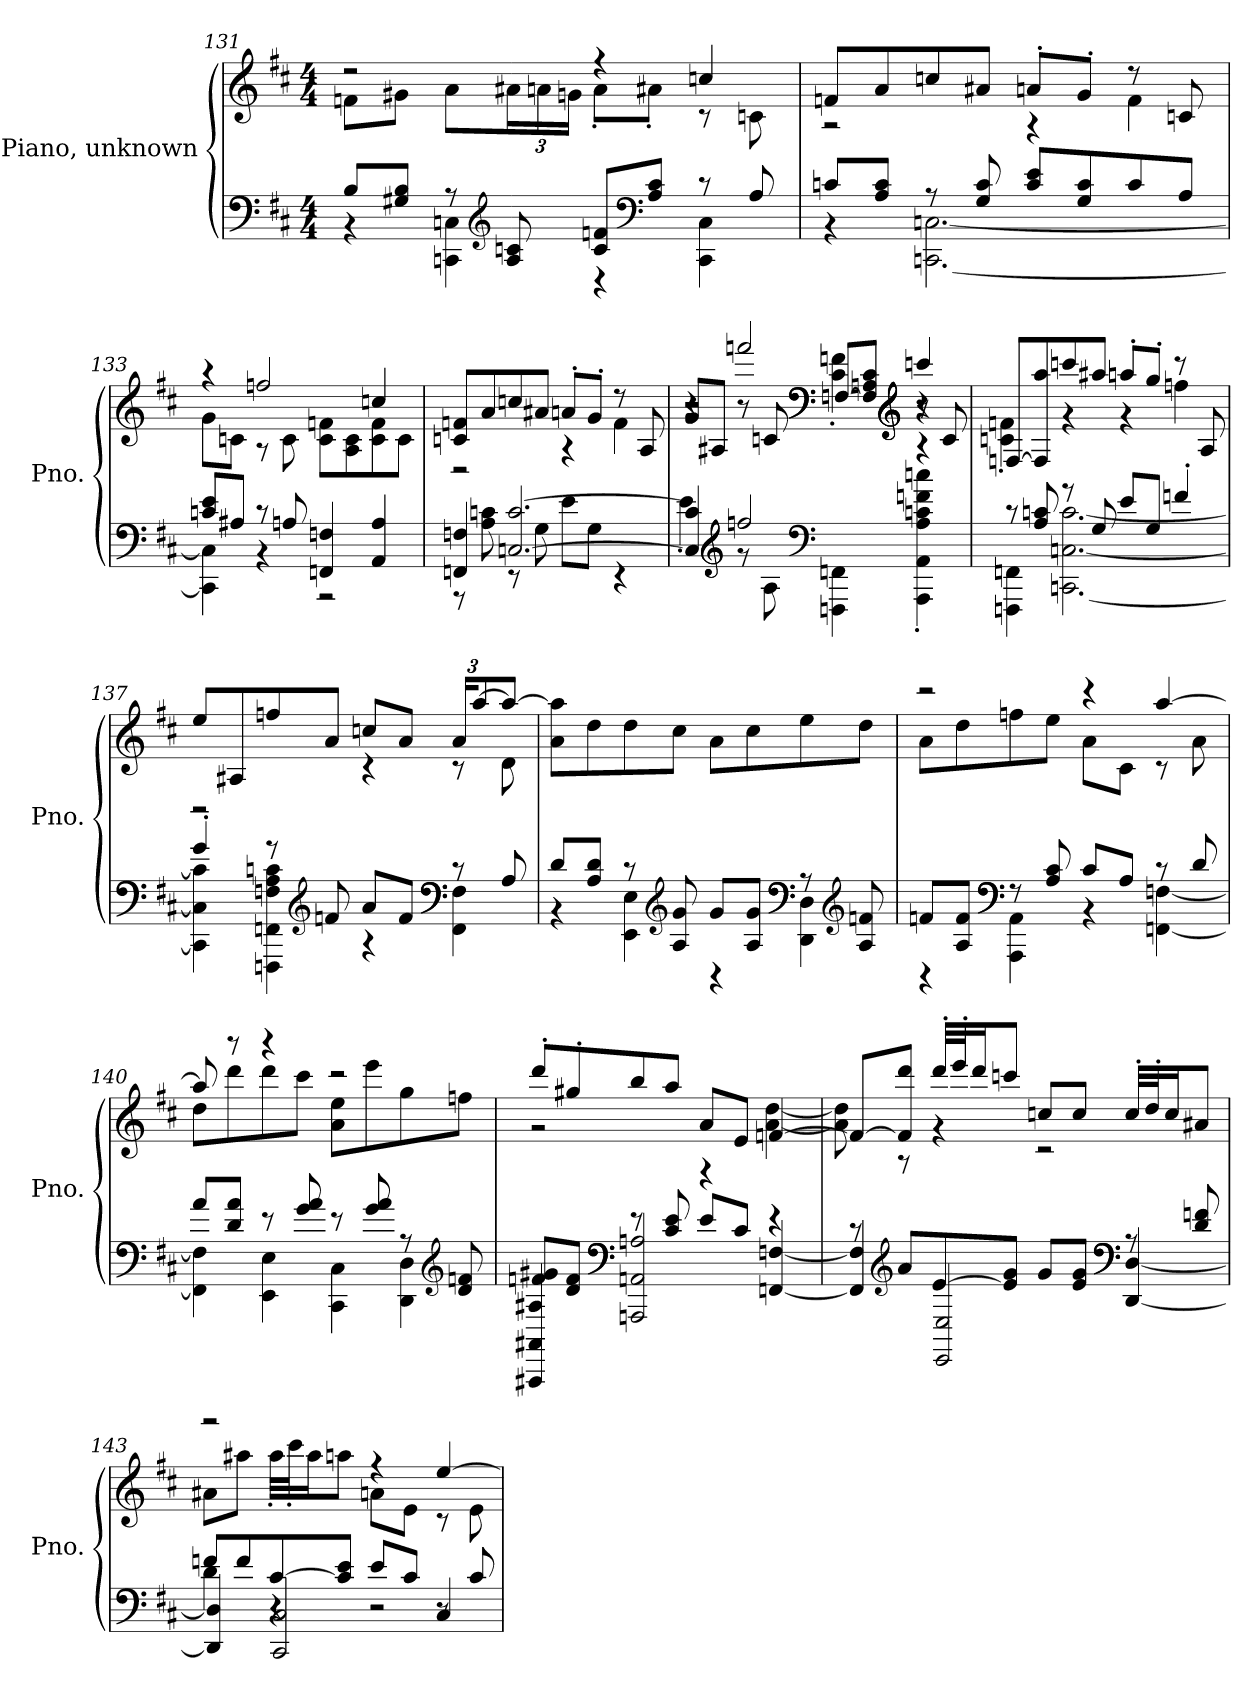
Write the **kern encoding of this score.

**kern	**kern
*part1	*part1
*staff2	*staff1
*I"Piano, unknown	*
*I'Pno.	*
!!LO:LB:g=z
*clefF4	*clefG2
*k[f#c#]	*k[f#c#]
*M4/4	*M4/4
=131	=131
*^	*^
8B/L	4r	2r	8fn\L
8G#X/ 8B/J	.	.	8g#X\J
8r	4CCn\ 4Cn\	.	8a\L
*clefG2	*	*	*
*	*	*	*Xbrackettup
8A/ 8cn/	.	.	24a#X\L
.	.	.	24an\
.	.	.	24gn\JJ
8c/ 8fn/L	4r	4r	8a'\L
*clefF4	*	*	*
8A/ 8c/J	.	.	8a#X'\J
8r	4CC\ 4C\	4ccn/	8r
8A/	.	.	8cn\
=132	=132	=132	=132
8cn/L	4r	8fn/L	2r
8A/ 8c/J	.	8a/	.
8r	[2.CCn\ [2.Cn\	8ccn/	.
8G/ 8c/	.	8a#X/J	.
8c/ 8e/L	.	8an'/L	4r
8G/ 8c/	.	8g'/J	.
8c/	.	8r	4f\
8A/J	.	8cn/	.
!!LO:LB:g=z	!!
=133	=133	=133	=133
8cn/ 8e/L	4CC\] 4C\]	4r	8g\L
8A#X/J	.	.	8cn\J
8r	4r	2ffn/	8r
8An/	.	.	8c\
4FFn/ 4Fn/	2r	.	8c\ 8fn\L
.	.	.	8A\ 8c\
4AA/ 4A/	.	4ccn/	8c\ 8f\
.	.	.	8c\J
=134	=134	=134	=134
4FFn/ 4Fn/	8r	8cn/ 8fn/L	2r
.	8A\ 8cn\	8a/	.
[2.Cn/ [2.c/	8r	8ccn/	.
.	8G\	8a#X/J	.
.	8e\L	8an'/L	4r
.	8G\J	8g'/J	.
.	4r	8r	4f\
.	.	8A/	.
!!LO:LB:g=z
=135	=135	=135	=135
*	*	*	*^
4C/] 4c/]	4e'\	4r	2r	8g/L
.	.	.	.	8A#X/J
*clefG2	*	*	*	*
2ffn/	8r	2fffn/	.	8r
.	8A\	.	.	8cn/
*clefF4	*	*clefF4	*	*
.	4FFFn\ 4FFn\	.	4c\' 4fn\'	[8Fn/L
.	.	.	.	8F/] 8An/ 8c/J
*	*	*clefG2	*	*
4r	4AAA\' 4AA\' 4A\' 4cn\' 4fn\' 4ccn\'	4cccn/	4r	8r
.	.	.	.	8c/
*	*	*	*v	*v
=136	=136	=136	=136
8r	4FFFn\ 4FFn\	[8Fn/L	4cn\' 4fn\'
8A/ 8cn/	.	8F/] 8aa/	.
8r	[2.CCn\ [2.Cn\ [2.c\	8cccn/	4r
8G/	.	8aa#X/J	.
8e/L	.	8aan'/L	4r
8G/J	.	8gg'/J	.
4fn'/	.	8r	4ffn\
.	.	8A/	.
!!LO:PB:g=z	!!
=137	=137	=137	=137
4g'/	4CC\] 4C\] 4c\]	8ee/L	2r
.	.	8A#X/	.
8r	4FFFn\ 4FFn\ 4Fn\ 4A\ 4cn\	8ffn/	.
*clefG2	*	*	*
8fn/	.	8a/J	.
8a/L	4r	8ccn/L	4r
8f/J	.	8a/J	.
*clefF4	*	*	*
8r	4FF\ 4F\	24a/KL	8r
.	.	[12aa/	.
8A/	.	8aa/J_	8d\
*	*	*v	*v
=138	=138	=138
8d/L	4r	8a\ 8aa\]L
8A/ 8d/J	.	8dd\
8r	4EE\ 4E\	8dd\
*clefG2	*	*
8A/ 8g/	.	8cc#\J
8g/L	4r	8a\L
8A/ 8g/J	.	8cc#\
*clefF4	*	*
8r	4DD\ 4D\	8ee\
*clefG2	*	*
8A/ 8fn/	.	8dd\J
!!LO:LB:g=z
=139	=139	=139
*	*	*^
8fn/L	4r	2r	8a\L
8A/ 8f/J	.	.	8dd\
*clefF4	*	*	*
8r	4AAA\ 4AA\	.	8ffn\
8A/ 8c#/	.	.	8ee\J
8c#/L	4r	4r	8a\L
8A/J	.	.	8c#\J
8r	[4FFn\ [4Fn\	[4aa/	8r
8d/	.	.	8a\
=140	=140	=140	=140
8a/L	4FF\] 4F\]	8aa/]	8dd\L
8d/ 8a/J	.	8r	8ddd\
8r	4EE\ 4E\	4r	8ddd\
8g/ 8a/	.	.	8ccc#\J
8r	4CC#\ 4C#\	2r	8a\ 8ee\L
8g/ 8a/	.	.	8eee\
8r	4DD\ 4D\	.	8gg\
*clefG2	*	*	*
8d/ 8fn/	.	.	8ffn\J
=141	=141	=141	=141
8fn/ 8g#X/L	4AAA#X/ 4AA#X/ 4A#X/	8ddd'/L	2r
8d/ 8f/J	.	8gg#X'/	.
*clefF4	*	*	*
8r	2AAAn/ 2AAn/ 2An/	8bb/	.
8c#/ 8e/	.	8aa/J	.
8e/L	.	8a/L	4r
8c#/J	.	8e/J	.
4r	[4FFn/ [4Fn/	[4fn/	[4a\ [4dd\
!!LO:LB:g=z	!!
=142	=142	=142	=142
8r	4FF/] 4F/]	8f/L_	8a\] 8dd\]
*clefG2	*	*	*
8a/L	.	8f/] 8ddd/J	8r
[8e/	2EE/ 2E/	32ddd'/LLL	4r
.	.	32eee'/J	.
.	.	16ddd/J	.
8e/] 8g/J	.	8cccn/J	.
8g/L	.	8ccn/L	2r
8e/ 8g/J	.	8cc/J	.
*clefF4	*	*	*
8r	[4DD/ [4D/	32cc'/LLL	.
.	.	32dd'/J	.
.	.	16cc/J	.
8d/ 8fn/	.	8a#X/J	.
=143	=143	=143	=143
*	*^	*	*
8fn/L	4d\	4DD/] 4D/]	2r	8a#X\L
8f/	.	.	.	8aa#X\J
[8c#/	4r	2CC#/ 2C#/	.	32aa#'\LLL
.	.	.	.	32ccc#'\J
.	.	.	.	16aa#\J
8c#/] 8e/J	.	.	.	8aan\J
8e/L	2r	.	4r	8an\L
8c#/J	.	.	.	8e\J
8r	.	4C#/	[4ee/	8r
8c#/	.	.	.	8e\
*v	*v	*v	*	*
*	*v	*v
=	=
*-	*-
